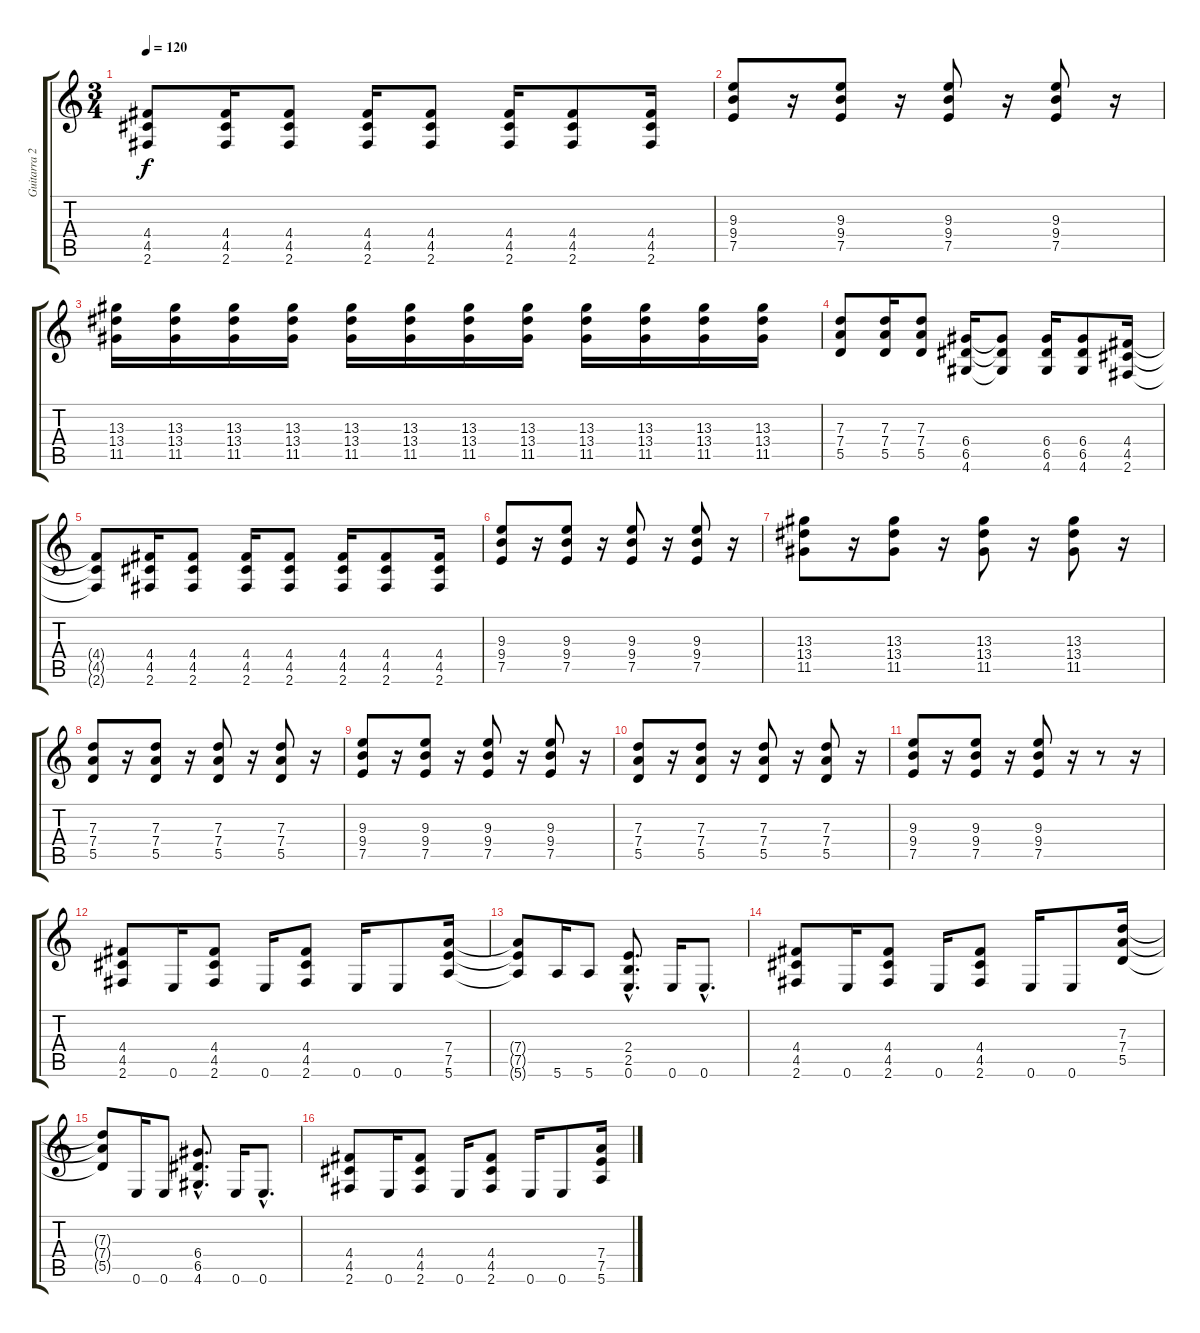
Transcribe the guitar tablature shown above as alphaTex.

\track ("Guitarra 2 - Erik" "Guitarra 2") {instrument overdrivenguitar}
\staff {score tabs}
\tuning (E4 B3 G3 D3 A2 E2) {hide}
\ts (3 4)
\tempo 120
\clef g2
\ks c
(4.4{t} 4.5{t} 2.6{t}).8{dy f} (4.4 4.5 2.6).16 (4.4 4.5 2.6).8 (4.4 4.5 2.6).16 (4.4 4.5 2.6).8 (4.4 4.5 2.6).16 (4.4 4.5 2.6).8 (4.4 4.5 2.6).16 |
(9.3 9.4 7.5).8 r.16 (9.3 9.4 7.5).8 r.16 (9.3 9.4 7.5).8 r.16 (9.3 9.4 7.5).8 r.16 |
(13.3 13.4 11.5).16 (13.3 13.4 11.5).16 (13.3 13.4 11.5).16 (13.3 13.4 11.5).16 (13.3 13.4 11.5).16 (13.3 13.4 11.5).16 (13.3 13.4 11.5).16 (13.3 13.4 11.5).16 (13.3 13.4 11.5).16 (13.3 13.4 11.5).16 (13.3 13.4 11.5).16 (13.3 13.4 11.5).16 |
(7.3 7.4 5.5).8 (7.3 7.4 5.5).16 (7.3 7.4 5.5).8 (6.4 6.5 4.6).16 (6.4{t} 6.5{t} 4.6{t}).8 (6.4 6.5 4.6).16 (6.4 6.5 4.6).8 (4.4 4.5 2.6).16 |
(4.4{t} 4.5{t} 2.6{t}).8 (4.4 4.5 2.6).16 (4.4 4.5 2.6).8 (4.4 4.5 2.6).16 (4.4 4.5 2.6).8 (4.4 4.5 2.6).16 (4.4 4.5 2.6).8 (4.4 4.5 2.6).16 |
(9.3 9.4 7.5).8 r.16 (9.3 9.4 7.5).8 r.16 (9.3 9.4 7.5).8 r.16 (9.3 9.4 7.5).8 r.16 |
(13.3 13.4 11.5).8 r.16 (13.3 13.4 11.5).8 r.16 (13.3 13.4 11.5).8 r.16 (13.3 13.4 11.5).8 r.16 |
(7.3 7.4 5.5).8 r.16 (7.3 7.4 5.5).8 r.16 (7.3 7.4 5.5).8 r.16 (7.3 7.4 5.5).8 r.16 |
(9.3 9.4 7.5).8 r.16 (9.3 9.4 7.5).8 r.16 (9.3 9.4 7.5).8 r.16 (9.3 9.4 7.5).8 r.16 |
(7.3 7.4 5.5).8 r.16 (7.3 7.4 5.5).8 r.16 (7.3 7.4 5.5).8 r.16 (7.3 7.4 5.5).8 r.16 |
(9.3 9.4 7.5).8 r.16 (9.3 9.4 7.5).8 r.16 (9.3 9.4 7.5).8 r.16 r.8 r.16 |
(4.4 4.5 2.6).8 0.6.16 (4.4 4.5 2.6).8 0.6.16 (4.4 4.5 2.6).8 0.6.16 0.6.8 (7.4 7.5 5.6).16 |
(7.4{t} 7.5{t} 5.6{t}).8 5.6.16 5.6.8 (2.4{hac} 2.5{hac} 0.6{hac}).8{d} 0.6.16 0.6{hac}.8{d} |
(4.4 4.5 2.6).8 0.6.16 (4.4 4.5 2.6).8 0.6.16 (4.4 4.5 2.6).8 0.6.16 0.6.8 (7.3 7.4 5.5).16 |
(7.3{t} 7.4{t} 5.5{t}).8 0.6.16 0.6.8 (6.4{hac} 6.5{hac} 4.6{hac}).8{d} 0.6.16 0.6{hac}.8{d} |
(4.4 4.5 2.6).8 0.6.16 (4.4 4.5 2.6).8 0.6.16 (4.4 4.5 2.6).8 0.6.16 0.6.8 (7.4 7.5 5.6).16
